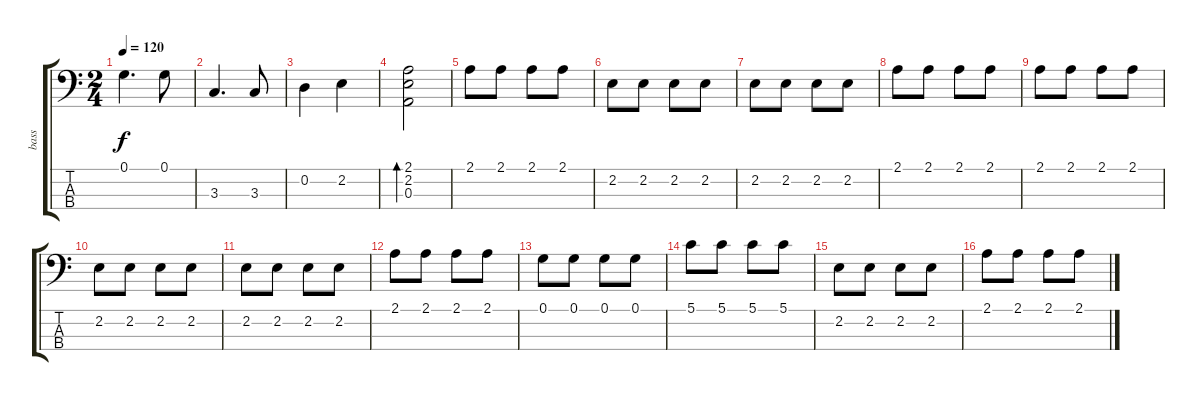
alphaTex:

\track ("bass" "bass") {instrument electricbasspick}
\staff {score tabs}
\tuning (G2 D2 A1 E1) {hide}
\ts (2 4)
\tempo 120
\clef f4
\ks c
0.1.4{d dy f} 0.1.8 |
3.3.4{d} 3.3.8 |
0.2.4 2.2.4 |
(2.1 2.2 0.3).2{bd 60} |
2.1.8 2.1.8 2.1.8 2.1.8 |
2.2.8 2.2.8 2.2.8 2.2.8 |
2.2.8 2.2.8 2.2.8 2.2.8 |
2.1.8 2.1.8 2.1.8 2.1.8 |
2.1.8 2.1.8 2.1.8 2.1.8 |
2.2.8 2.2.8 2.2.8 2.2.8 |
2.2.8 2.2.8 2.2.8 2.2.8 |
2.1.8 2.1.8 2.1.8 2.1.8 |
0.1.8 0.1.8 0.1.8 0.1.8 |
5.1.8 5.1.8 5.1.8 5.1.8 |
2.2.8 2.2.8 2.2.8 2.2.8 |
2.1.8 2.1.8 2.1.8 2.1.8
